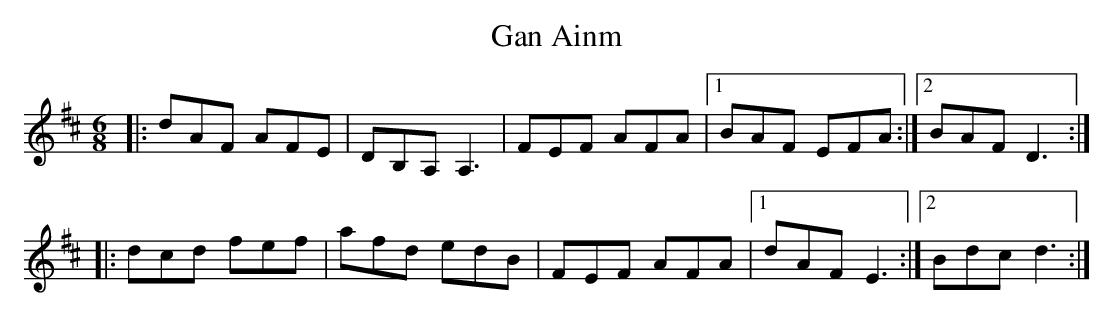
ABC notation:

X:1
T:Gan Ainm
M:6/8
L:1/8
K:D
|:dAF AFE|DB,A, A,3|FEF AFA|1 BAF EFA:|2 BAF D3:|!
|:dcd fef|afd edB|FEF AFA|1 dAF E3:|2 Bdc d3:|!
